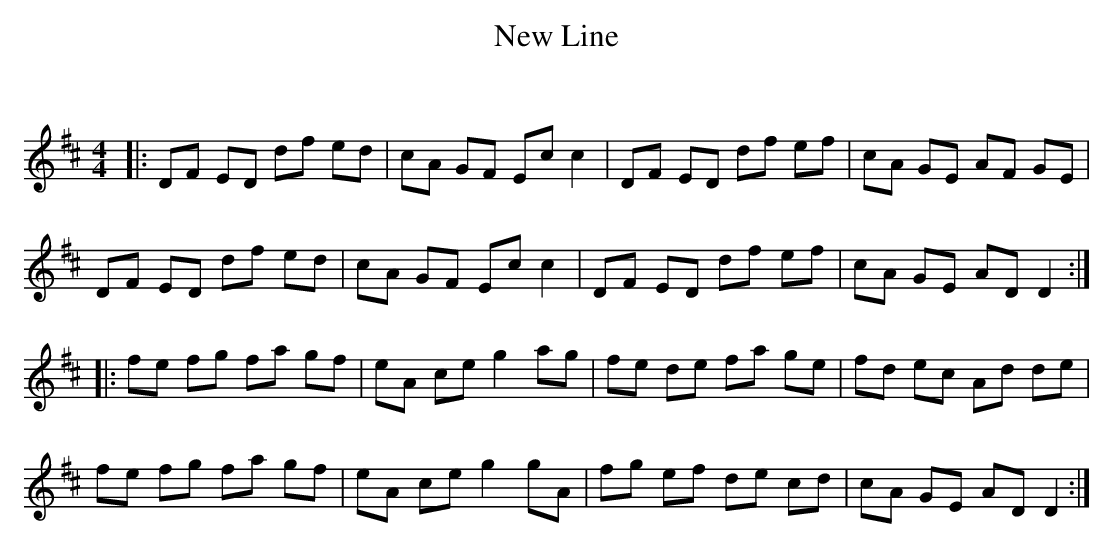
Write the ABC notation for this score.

X:1
T: New Line
C:
Q: 232
K:D
M:4/4
L:1/8
|:DF ED df ed|cA GF Ec c2|DF ED df ef|cA GE AF GE|
DF ED df ed|cA GF Ec c2|DF ED df ef|cA GE AD D2:|
|:fe fg fa gf|eA ce g2 ag|fe de fa ge|fd ec Ad de|
fe fg fa gf|eA ce g2 gA|fg ef de cd|cA GE AD D2:|
